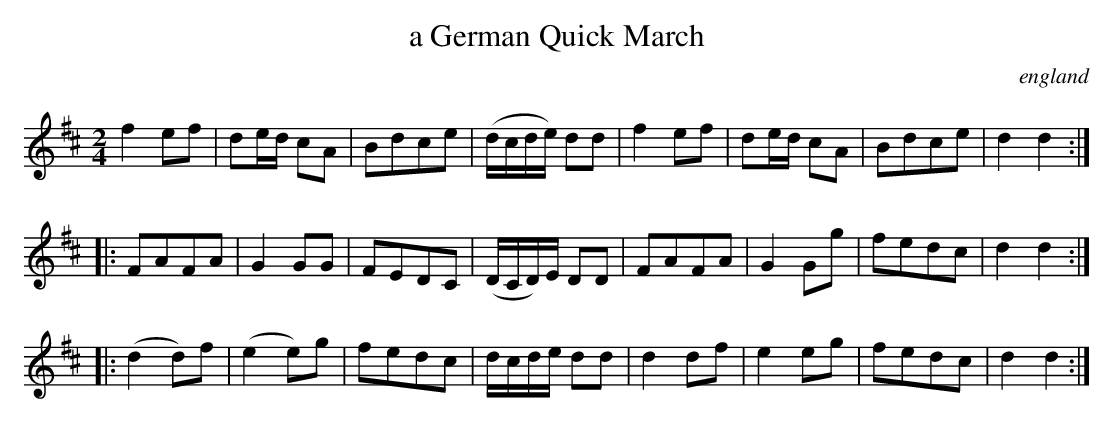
X:1
T:a German Quick March
O:england
M:2/4
L:1/8
K:D
f2 ef| de/d/ cA| Bdce| (d/c/d/e/) dd|\
f2 ef| de/d/ cA| Bdce| d2 d2::
FAFA| G2GG| FEDC| (D/C/D/)E/ DD|\
FAFA| G2Gg| fedc| d2 d2::
(d2 d)f| (e2 e)g| fedc| d/c/d/e/ dd|\
d2df| e2eg| fedc| d2d2 :|
